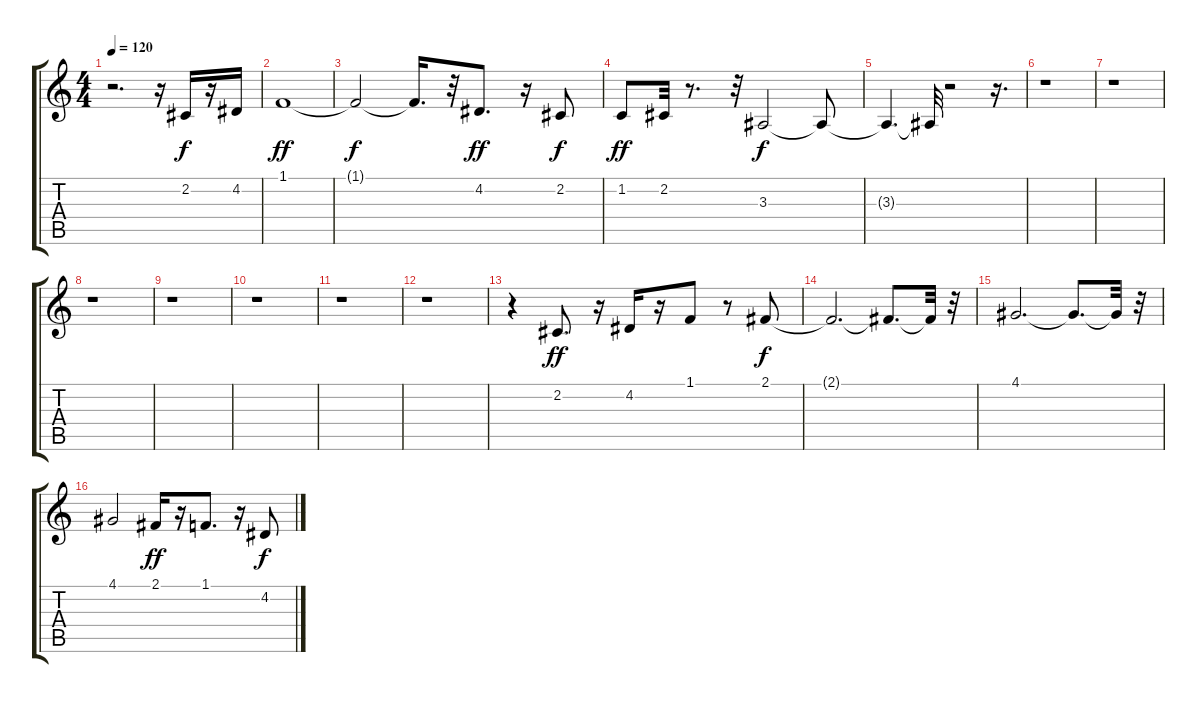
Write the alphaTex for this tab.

\track "" {instrument frenchhorn}
\staff {score tabs}
\tuning (E4 B3 G3 D3 A2 E2) {hide}
\ts (4 4)
\tempo 120
\clef g2
\ks c
r.2{d dy f} r.16 2.2.16 r.16 4.2.16 |
1.1.1{dy ff} |
1.1{t}.2{dy f} 1.1{t}.16{d} r.32 4.2.8{d dy ff} r.16 2.2.8{dy f} |
1.2.8{dy ff} 2.2.32 r.8{d} r.32 3.3.2{dy f} 3.3{t}.8 |
3.3{t}.4{d} 3.3{t}.32 r.2 r.16{d} |
r.1 |
r.1 |
r.1 |
r.1 |
r.1 |
r.1 |
r.1 |
r.4 2.2.8{d dy ff} r.16 4.2.16 r.16 1.1.8 r.8 2.1.8{dy f} |
2.1{t}.2{d} 2.1{t}.8{d} 2.1{t}.32 r.32 |
4.1.2{d} 4.1{t}.8{d} 4.1{t}.32 r.32 |
4.1.2 2.1.16{dy ff} r.16 1.1.8{d} r.16 4.2.8{dy f}
